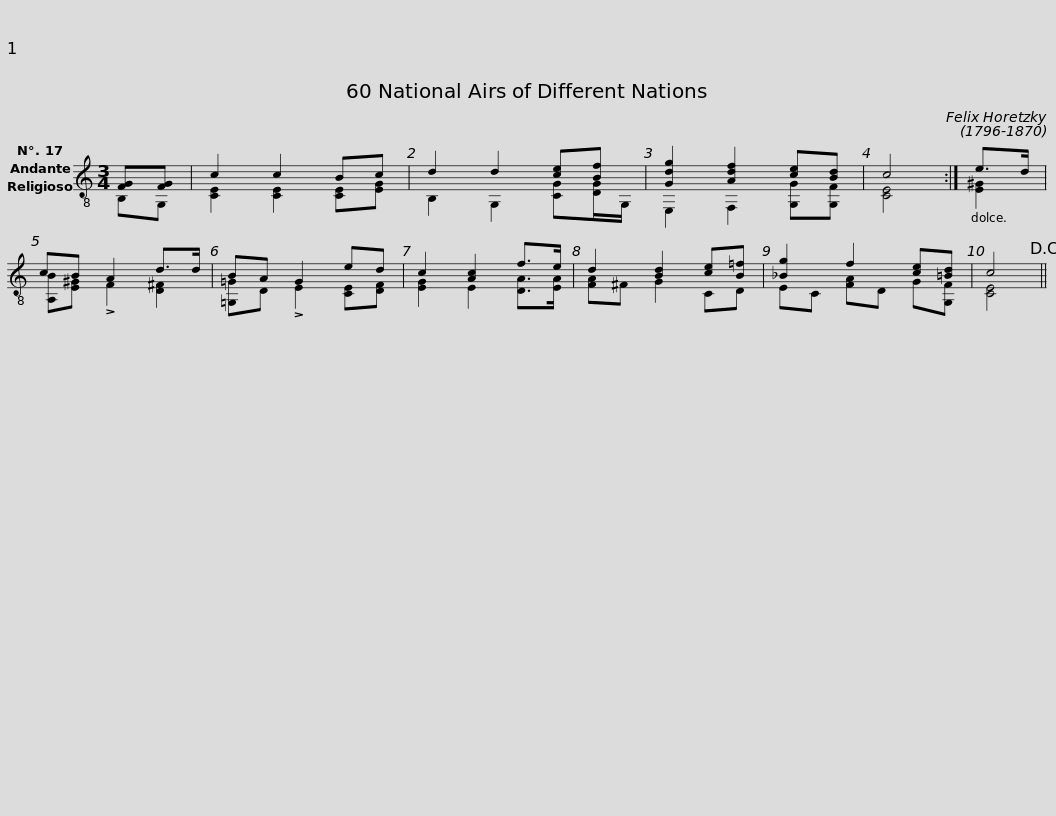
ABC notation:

X:1
%%score ( 1 2 )
L:1/8
M:3/4
I:linebreak $
K:C
V:1 treble-8
V:2 treble-8
V:1
 [FG][FG] | c2 c2 Bc | d2 d2 [ce][Bf] | [Gdg]2 [Adf]2 [ce][Bd] | c4 :| %5
 e>d |$ cB A2 d>d | BA G2 ed | c2 [Ac]2 f>e | d2 [Bd]2 [ce][B=f] | %10
 [_Bg]2 f2 [ce][=Bd] | c4!D.C.! || %12
V:2
 B,G, | [CE]2 [CE]2 [CE][EG] | B,2 G,2 [CG][DG]/G,/ | E,2 F,2 [G,G][G,F] | [CE]4 :| %5
 [E^G]2 |$ [A,B][E^G] !>!F2 [D^F]2 | [=G,=G]D !>!E2 [CE][DF] | [EG]2 E2 [DA]>[EA] | [FA]^F G2 CD | %10
 EC [FA]D G[G,F] | [CE]4 || %12
